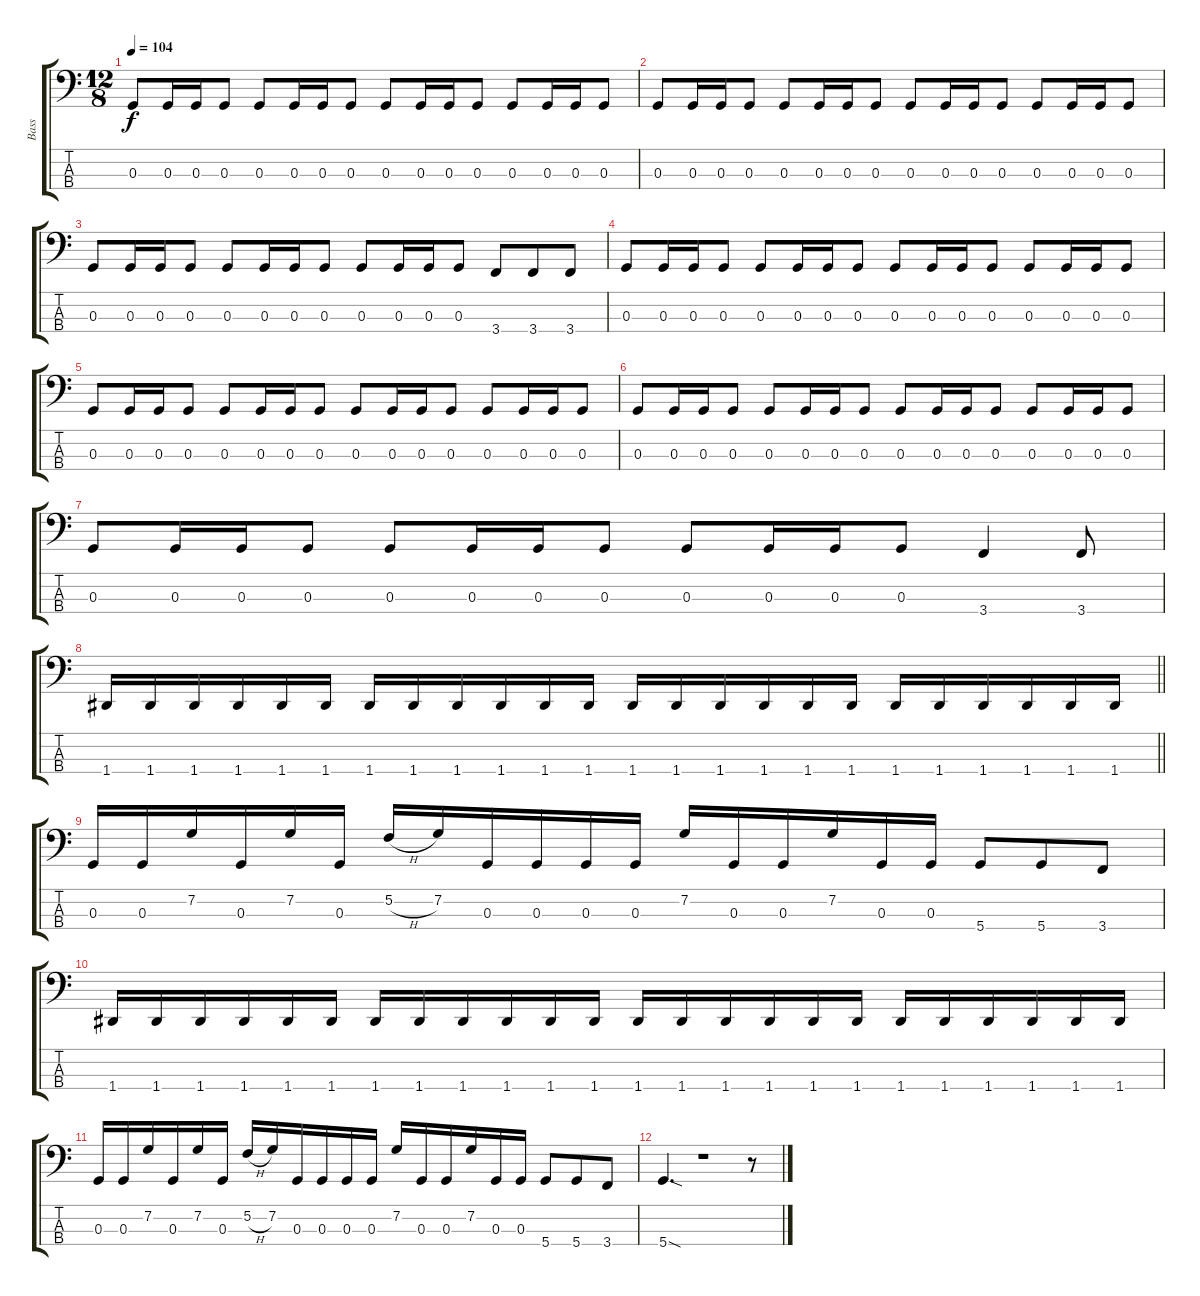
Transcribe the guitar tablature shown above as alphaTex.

\track ("Bass" "Bass") {instrument electricbasspick}
\staff {score tabs}
\tuning (F2 C2 G1 D1) {hide}
\ts (12 8)
\tempo 104
\clef f4
\ks c
0.3.8{dy f} 0.3.16 0.3.16 0.3.8 0.3.8 0.3.16 0.3.16 0.3.8 0.3.8 0.3.16 0.3.16 0.3.8 0.3.8 0.3.16 0.3.16 0.3.8 |
0.3.8 0.3.16 0.3.16 0.3.8 0.3.8 0.3.16 0.3.16 0.3.8 0.3.8 0.3.16 0.3.16 0.3.8 0.3.8 0.3.16 0.3.16 0.3.8 |
0.3.8 0.3.16 0.3.16 0.3.8 0.3.8 0.3.16 0.3.16 0.3.8 0.3.8 0.3.16 0.3.16 0.3.8 3.4.8 3.4.8 3.4.8 |
0.3.8 0.3.16 0.3.16 0.3.8 0.3.8 0.3.16 0.3.16 0.3.8 0.3.8 0.3.16 0.3.16 0.3.8 0.3.8 0.3.16 0.3.16 0.3.8 |
0.3.8 0.3.16 0.3.16 0.3.8 0.3.8 0.3.16 0.3.16 0.3.8 0.3.8 0.3.16 0.3.16 0.3.8 0.3.8 0.3.16 0.3.16 0.3.8 |
0.3.8 0.3.16 0.3.16 0.3.8 0.3.8 0.3.16 0.3.16 0.3.8 0.3.8 0.3.16 0.3.16 0.3.8 0.3.8 0.3.16 0.3.16 0.3.8 |
0.3.8 0.3.16 0.3.16 0.3.8 0.3.8 0.3.16 0.3.16 0.3.8 0.3.8 0.3.16 0.3.16 0.3.8 3.4.4 3.4.8 |
\barLineRight lightlight
1.4.16 1.4.16 1.4.16 1.4.16 1.4.16 1.4.16 1.4.16 1.4.16 1.4.16 1.4.16 1.4.16 1.4.16 1.4.16 1.4.16 1.4.16 1.4.16 1.4.16 1.4.16 1.4.16 1.4.16 1.4.16 1.4.16 1.4.16 1.4.16 |
0.3.16 0.3.16 7.2.16 0.3.16 7.2.16 0.3.16 5.2{h}.16 7.2.16 0.3.16 0.3.16 0.3.16 0.3.16 7.2.16 0.3.16 0.3.16 7.2.16 0.3.16 0.3.16 5.4.8 5.4.8 3.4.8 |
1.4.16 1.4.16 1.4.16 1.4.16 1.4.16 1.4.16 1.4.16 1.4.16 1.4.16 1.4.16 1.4.16 1.4.16 1.4.16 1.4.16 1.4.16 1.4.16 1.4.16 1.4.16 1.4.16 1.4.16 1.4.16 1.4.16 1.4.16 1.4.16 |
0.3.16 0.3.16 7.2.16 0.3.16 7.2.16 0.3.16 5.2{h}.16 7.2.16 0.3.16 0.3.16 0.3.16 0.3.16 7.2.16 0.3.16 0.3.16 7.2.16 0.3.16 0.3.16 5.4.8 5.4.8 3.4.8 |
5.4{sod}.4{d} r.1 r.8
